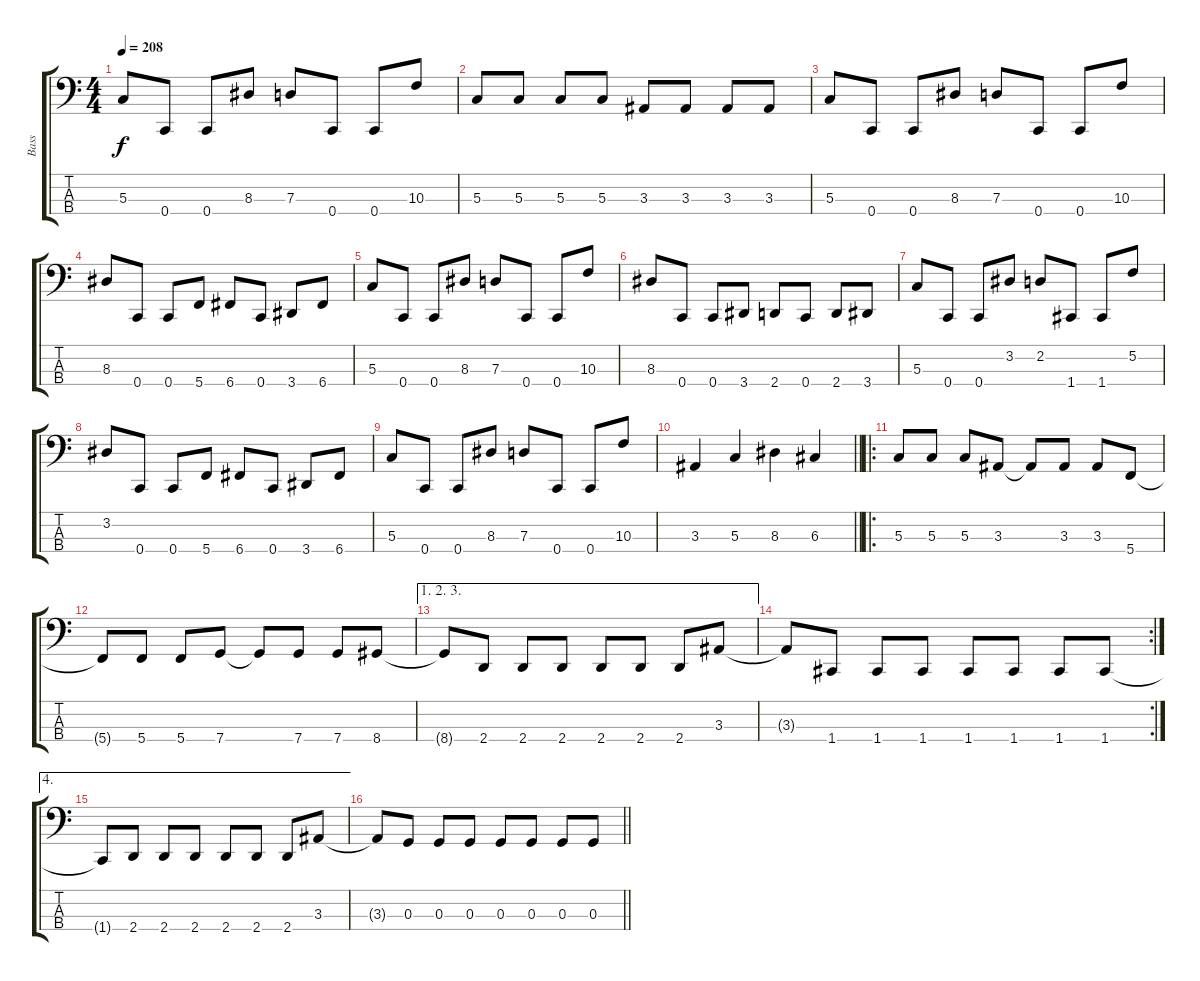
\track ("Bass" "Bass") {instrument electricbasspick}
\staff {score tabs}
\tuning (F2 C2 G1 C1) {hide}
\ts (4 4)
\tempo 208
\clef f4
\ks c
5.3.8{dy f} 0.4.8 0.4.8 8.3.8 7.3.8 0.4.8 0.4.8 10.3.8 |
5.3.8 5.3.8 5.3.8 5.3.8 3.3.8 3.3.8 3.3.8 3.3.8 |
5.3.8 0.4.8 0.4.8 8.3.8 7.3.8 0.4.8 0.4.8 10.3.8 |
8.3.8 0.4.8 0.4.8 5.4.8 6.4.8 0.4.8 3.4.8 6.4.8 |
5.3.8 0.4.8 0.4.8 8.3.8 7.3.8 0.4.8 0.4.8 10.3.8 |
8.3.8 0.4.8 0.4.8 3.4.8 2.4.8 0.4.8 2.4.8 3.4.8 |
5.3.8 0.4.8 0.4.8 3.2.8 2.2.8 1.4.8 1.4.8 5.2.8 |
3.2.8 0.4.8 0.4.8 5.4.8 6.4.8 0.4.8 3.4.8 6.4.8 |
5.3.8 0.4.8 0.4.8 8.3.8 7.3.8 0.4.8 0.4.8 10.3.8 |
\barLineRight lightlight
3.3.4 5.3.4 8.3.4 6.3.4 |
\ro
5.3.8 5.3.8 5.3.8 3.3.8 3.3{t}.8 3.3.8 3.3.8 5.4.8 |
5.4{t}.8 5.4.8 5.4.8 7.4.8 7.4{t}.8 7.4.8 7.4.8 8.4.8 |
\ae (1 2 3)
8.4{t}.8 2.4.8 2.4.8 2.4.8 2.4.8 2.4.8 2.4.8 3.3.8 |
\rc 2
3.3{t}.8 1.4.8 1.4.8 1.4.8 1.4.8 1.4.8 1.4.8 1.4.8 |
\ae 4
1.4{t}.8 2.4.8 2.4.8 2.4.8 2.4.8 2.4.8 2.4.8 3.3.8 |
\barLineRight lightlight
3.3{t}.8 0.3.8 0.3.8 0.3.8 0.3.8 0.3.8 0.3.8 0.3.8
